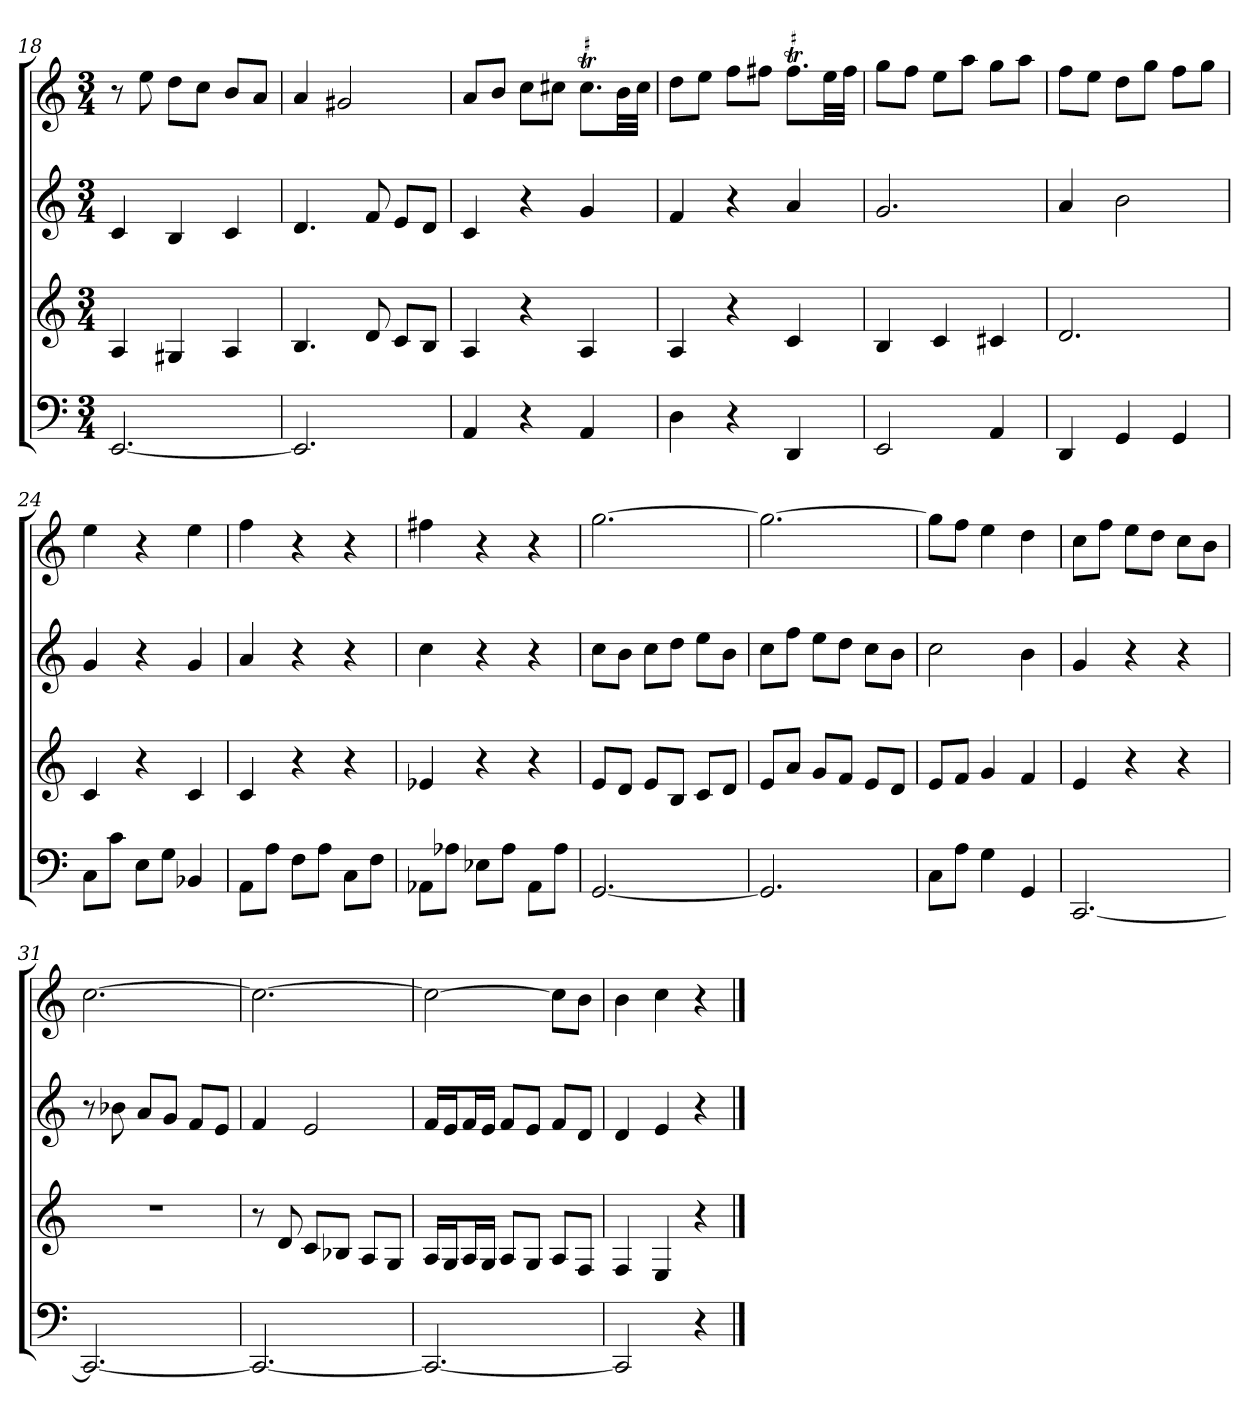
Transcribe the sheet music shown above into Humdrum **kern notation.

**kern	**kern	**kern	**kern
*part4	*part3	*part2	*part1
*staff4	*staff3	*staff2	*staff1
*k[]	*k[]	*k[]	*k[]
*M3/4	*M3/4	*M3/4	*M3/4
=18	=18	=18	=18
[2.EE	4A	4c	8r
.	.	.	8ee
.	4G#X	4B	8ddL
.	.	.	8ccJ
.	4A	4c	8bL
.	.	.	8aJ
=19	=19	=19	=19
2.EE]	4.B	4.d	4a
.	.	.	2g#X
.	8d	8f	.
.	8cL	8eL	.
.	8BJ	8dJ	.
=20	=20	=20	=20
4AA	4A	4c	8aL
.	.	.	8bJ
4r	4r	4r	8ccL
.	.	.	8cc#XJ
!	!	!	!LO:TR:acc=#
4AA	4A	4g	8.cc#TL
.	.	.	32bLL
.	.	.	32cc#JJJ
=21	=21	=21	=21
4D	4A	4f	8ddL
.	.	.	8eeJ
4r	4r	4r	8ffL
.	.	.	8ff#XJ
!	!	!	!LO:TR:acc=#
4DD	4c	4a	8.ff#TL
.	.	.	32eeLL
.	.	.	32ff#JJJ
=22	=22	=22	=22
2EE	4B	2.g	8ggL
.	.	.	8ffJ
.	4c	.	8eeL
.	.	.	8aaJ
4AA	4c#X	.	8ggL
.	.	.	8aaJ
=23	=23	=23	=23
4DD	2.d	4a	8ffL
.	.	.	8eeJ
4GG	.	2b	8ddL
.	.	.	8ggJ
4GG	.	.	8ffL
.	.	.	8ggJ
=24	=24	=24	=24
8CL	4c	4g	4ee
8cJ	.	.	.
8EL	4r	4r	4r
8GJ	.	.	.
4BB-X	4c	4g	4ee
=25	=25	=25	=25
8AAL	4c	4a	4ff
8AJ	.	.	.
8FL	4r	4r	4r
8AJ	.	.	.
8CL	4r	4r	4r
8FJ	.	.	.
=26	=26	=26	=26
8AA-XL	4e-X	4cc	4ff#X
8A-XJ	.	.	.
8E-XL	4r	4r	4r
8A-J	.	.	.
8AA-L	4r	4r	4r
8A-J	.	.	.
=27	=27	=27	=27
[2.GG	8eL	8ccL	[2.gg
.	8dJ	8bJ	.
.	8eL	8ccL	.
.	8BJ	8ddJ	.
.	8cL	8eeL	.
.	8dJ	8bJ	.
=28	=28	=28	=28
2.GG]	8eL	8ccL	2.gg_
.	8aJ	8ffJ	.
.	8gL	8eeL	.
.	8fJ	8ddJ	.
.	8eL	8ccL	.
.	8dJ	8bJ	.
=29	=29	=29	=29
8CL	8eL	2cc	8ggL]
8AJ	8fJ	.	8ffJ
4G	4g	.	4ee
4GG	4f	4b	4dd
=30	=30	=30	=30
[2.CC	4e	4g	8ccL
.	.	.	8ffJ
.	4r	4r	8eeL
.	.	.	8ddJ
.	4r	4r	8ccL
.	.	.	8bJ
=31	=31	=31	=31
2.CC_	2.r	8r	[2.cc
.	.	8b-X	.
.	.	8aL	.
.	.	8gJ	.
.	.	8fL	.
.	.	8eJ	.
=32	=32	=32	=32
2.CC_	8r	4f	2.cc_
.	8d	.	.
.	8cL	2e	.
.	8B-XJ	.	.
.	8AL	.	.
.	8GJ	.	.
=33	=33	=33	=33
2.CC_	16ALL	16fLL	2cc_
.	16GJ	16eJ	.
.	16AL	16fL	.
.	16GJJ	16eJJ	.
.	8AL	8fL	.
.	8GJ	8eJ	.
.	8AL	8fL	8ccL]
.	8FJ	8dJ	8bJ
=34	=34	=34	=34
2CC]	4F	4d	4b
.	4E	4e	4cc
4r	4r	4r	4r
==	==	==	==
*-	*-	*-	*-
